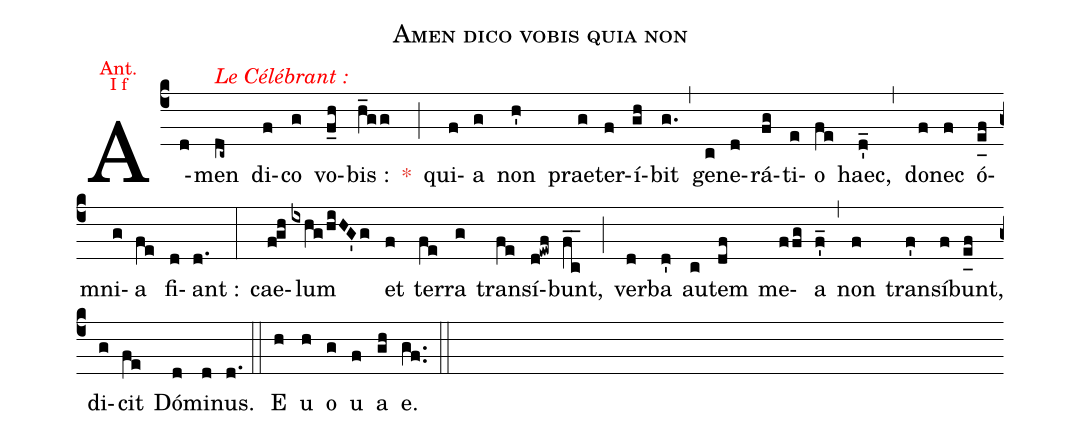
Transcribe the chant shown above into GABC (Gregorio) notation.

name:Amen dico vobis quia non;
office-part:Antiphona;
annotation: {\color{red}\footnotesize Ant.};
annotation: {\color{red}\scriptsize I f};
%%
(c4) A(d)<alt>{\textcolor{red}{Le Célébrant :}}</alt>men(dc~) di(f)co(g) vo(f_h)bis :(h_gg) <c>*</c>(;) qui(f)a(g) non(h') prae(g)ter(f)í(gh)bit(g.) (,) <nlba>ge(c)ne(d)rá(fg)ti(e)o</nlba>(fe) haec,(d'_) (,) do(f)nec(f) ó(e_[uh:l]f)mni(g)a(fe) fi(d)ant :(d.) (:) cae(fgh)lum(ixhg/hiHG'g) et(f) ter(fe)ra(g) trans(fe)í(d!ewf)bunt,(fc__) (;) ver(d)ba(d') au(c)tem(df) me(ffg)a(f'_) (,) non(f) trans(f')í(f)bunt,(e_[uh:l]f) di(g)cit(fe) Dó(d)mi(d)nus.(d.) (::) <eu>E(h) u(h) o(g) u(f) a(gh) e.</eu>(gf..) (::)
